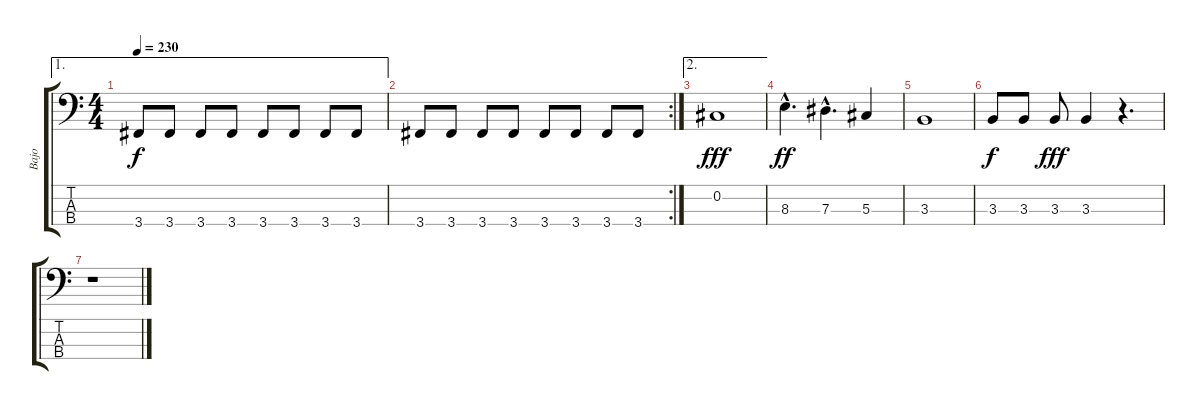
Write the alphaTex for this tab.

\track ("Bajo" "Bajo") {instrument electricbasspick}
\staff {score tabs}
\tuning (Gb2 Db2 Ab1 Eb1) {hide}
\ae 1
\ts (4 4)
\tempo 230
\clef f4
\ks c
3.4.8{dy f} 3.4.8 3.4.8 3.4.8 3.4.8 3.4.8 3.4.8 3.4.8 |
\rc 2
3.4.8 3.4.8 3.4.8 3.4.8 3.4.8 3.4.8 3.4.8 3.4.8 |
\ae 2
0.2.1{dy fff} |
8.3{hac}.4{d dy ff} 7.3{hac}.4{d} 5.3.4 |
3.3.1 |
3.3.8{dy f} 3.3.8 3.3.8{dy fff} 3.3.4 r.4{d} |
r.1
